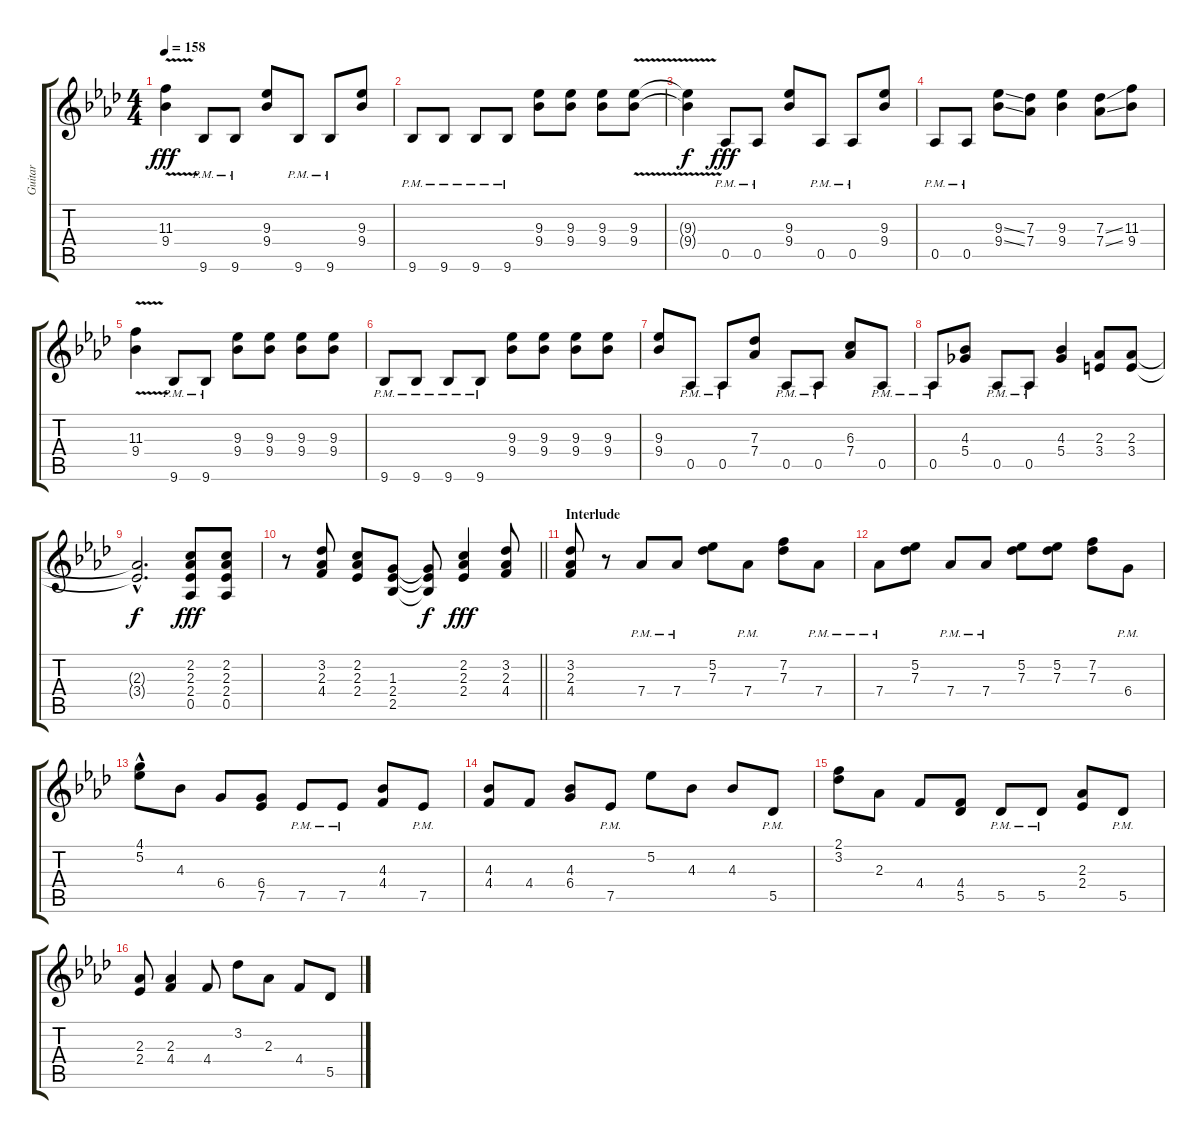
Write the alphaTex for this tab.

\track ("Guitar" "Guitar") {instrument overdrivenguitar}
\staff {score tabs}
\tuning (Eb4 Bb3 Gb3 Db3 Ab2 Db2) {hide}
\ts (4 4)
\tempo 158
\clef g2
\ks ab
(11.3{v} 9.4{v}).4{dy fff} 9.6{pm}.8 9.6{pm}.8 (9.3 9.4).8 9.6{pm}.8 9.6{pm}.8 (9.3 9.4).8 |
9.6{pm}.8 9.6{pm}.8 9.6{pm}.8 9.6{pm}.8 (9.3 9.4).8 (9.3 9.4).8 (9.3 9.4).8 (9.3{v} 9.4{v}).8 |
(9.3{t} 9.4{t}).4{dy f} 0.5{pm}.8{dy fff} 0.5{pm}.8 (9.3 9.4).8 0.5{pm}.8 0.5{pm}.8 (9.3 9.4).8 |
0.5{pm}.8 0.5{pm}.8 (9.3{ss} 9.4{ss}).8 (7.3 7.4).8 (9.3 9.4).4 (7.3{ss} 7.4{ss}).8 (11.3 9.4).8 |
(11.3{v} 9.4{v}).4 9.6{pm}.8 9.6{pm}.8 (9.3 9.4).8 (9.3 9.4).8 (9.3 9.4).8 (9.3 9.4).8 |
9.6{pm}.8 9.6{pm}.8 9.6{pm}.8 9.6{pm}.8 (9.3 9.4).8 (9.3 9.4).8 (9.3 9.4).8 (9.3 9.4).8 |
(9.3 9.4).8 0.5{pm}.8 0.5{pm}.8 (7.3 7.4).8 0.5{pm}.8 0.5{pm}.8 (6.3 7.4).8 0.5{pm}.8 |
0.5{pm}.8 (4.3 5.4).8 0.5{pm}.8 0.5{pm}.8 (4.3 5.4).4 (2.3 3.4).8 (2.3 3.4).8 |
(2.3{hac t} 3.4{hac t}).2{d dy f} (2.2 2.3 2.4 0.5).8{dy fff} (2.2 2.3 2.4 0.5).8 |
\barLineRight lightlight
r.8 (3.2 2.3 4.4).8 (2.2 2.3 2.4).8 (1.3 2.4 2.5).8 (1.3{t} 2.4{t} 2.5{t}).8{dy f} (2.2 2.3 2.4).4{dy fff} (3.2 2.3 4.4).8 |
\section ("" "Interlude")
(3.2 2.3 4.4).8 r.8 7.4{pm}.8 7.4{pm}.8 (5.2 7.3).8 7.4{pm}.8 (7.2 7.3).8 7.4{pm}.8 |
7.4{pm}.8 (5.2 7.3).8 7.4{pm}.8 7.4{pm}.8 (5.2 7.3).8 (5.2 7.3).8 (7.2 7.3).8 6.4{pm}.8 |
(4.1{hac} 5.2).8 4.3.8 6.4.8 (6.4 7.5).8 7.5{pm}.8 7.5{pm}.8 (4.3 4.4).8 7.5{pm}.8 |
(4.3 4.4).8 4.4.8 (4.3 6.4).8 7.5{pm}.8 5.2.8 4.3.8 4.3.8 5.5{pm}.8 |
(2.1 3.2).8 2.3.8 4.4.8 (4.4 5.5).8 5.5{pm}.8 5.5{pm}.8 (2.3 2.4).8 5.5{pm}.8 |
(2.3 2.4).8 (2.3 4.4).4 4.4.8 3.2.8 2.3.8 4.4.8 5.5.8
